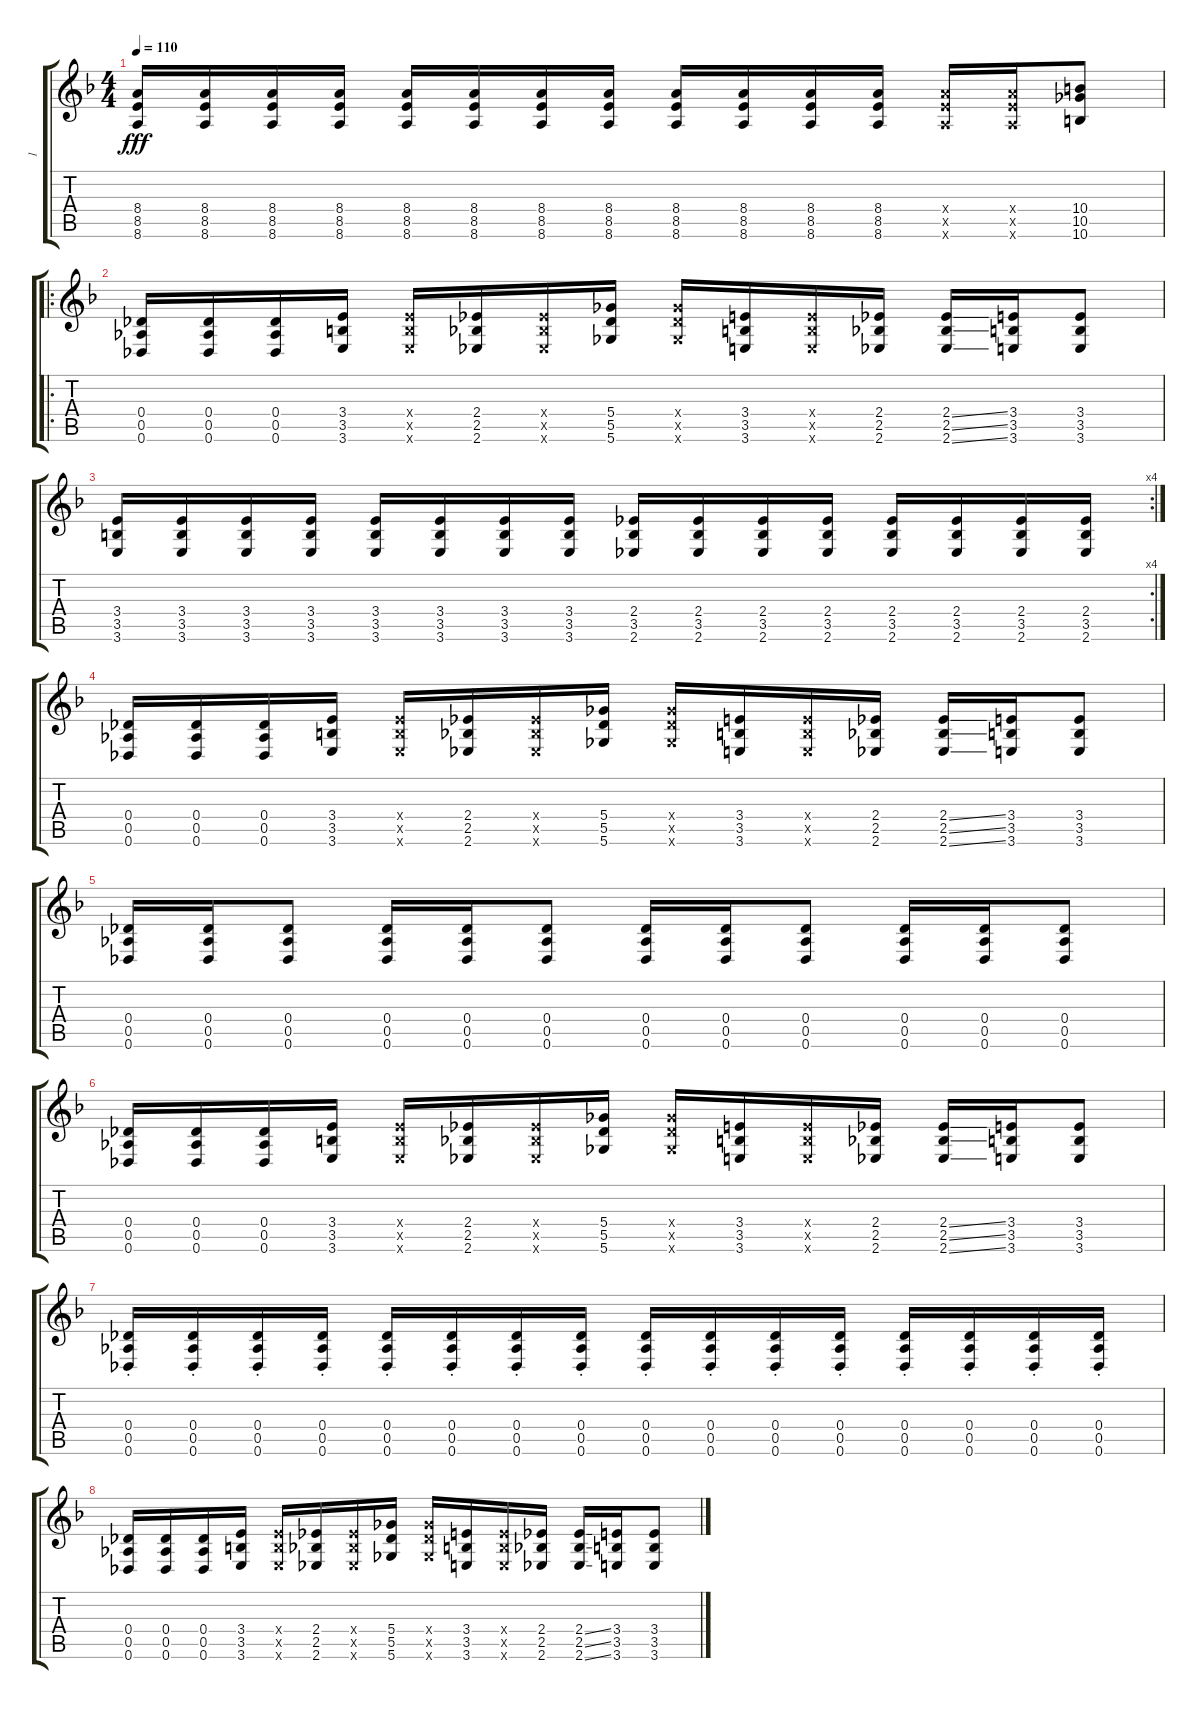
\track ("1" "1") {instrument distortionguitar}
\staff {score tabs}
\tuning (Eb4 Bb3 Gb3 Db3 Ab2 Db2) {hide}
\ts (4 4)
\tempo 110
\clef g2
\ks f
(8.4 8.5 8.6).16{dy fff} (8.4 8.5 8.6).16 (8.4 8.5 8.6).16 (8.4 8.5 8.6).16 (8.4 8.5 8.6).16 (8.4 8.5 8.6).16 (8.4 8.5 8.6).16 (8.4 8.5 8.6).16 (8.4 8.5 8.6).16 (8.4 8.5 8.6).16 (8.4 8.5 8.6).16 (8.4 8.5 8.6).16 (8.4{x} 8.5{x} 8.6{x}).16 (8.4{x} 8.5{x} 8.6{x}).16 (10.4 10.5 10.6).8 |
\ro
(0.4 0.5 0.6).16 (0.4 0.5 0.6).16 (0.4 0.5 0.6).16 (3.4 3.5 3.6).16 (3.4{x} 3.5{x} 3.6{x}).16 (2.4 2.5 2.6).16 (2.4{x} 2.5{x} 2.6{x}).16 (5.4 5.5 5.6).16 (5.4{x} 5.5{x} 5.6{x}).16 (3.4 3.5 3.6).16 (3.4{x} 3.5{x} 3.6{x}).16 (2.4 2.5 2.6).16 (2.4{ss} 2.5{ss} 2.6{ss}).16 (3.4 3.5 3.6).16 (3.4 3.5 3.6).8 |
\rc 4
(3.4 3.5 3.6).16 (3.4 3.5 3.6).16 (3.4 3.5 3.6).16 (3.4 3.5 3.6).16 (3.4 3.5 3.6).16 (3.4 3.5 3.6).16 (3.4 3.5 3.6).16 (3.4 3.5 3.6).16 (2.4 3.5 2.6).16 (2.4 3.5 2.6).16 (2.4 3.5 2.6).16 (2.4 3.5 2.6).16 (2.4 3.5 2.6).16 (2.4 3.5 2.6).16 (2.4 3.5 2.6).16 (2.4 3.5 2.6).16 |
(0.4 0.5 0.6).16 (0.4 0.5 0.6).16 (0.4 0.5 0.6).16 (3.4 3.5 3.6).16 (3.4{x} 3.5{x} 3.6{x}).16 (2.4 2.5 2.6).16 (2.4{x} 2.5{x} 2.6{x}).16 (5.4 5.5 5.6).16 (5.4{x} 5.5{x} 5.6{x}).16 (3.4 3.5 3.6).16 (3.4{x} 3.5{x} 3.6{x}).16 (2.4 2.5 2.6).16 (2.4{ss} 2.5{ss} 2.6{ss}).16 (3.4 3.5 3.6).16 (3.4 3.5 3.6).8 |
(0.4 0.5 0.6).16 (0.4 0.5 0.6).16 (0.4 0.5 0.6).8 (0.4 0.5 0.6).16 (0.4 0.5 0.6).16 (0.4 0.5 0.6).8 (0.4 0.5 0.6).16 (0.4 0.5 0.6).16 (0.4 0.5 0.6).8 (0.4 0.5 0.6).16 (0.4 0.5 0.6).16 (0.4 0.5 0.6).8 |
(0.4 0.5 0.6).16 (0.4 0.5 0.6).16 (0.4 0.5 0.6).16 (3.4 3.5 3.6).16 (3.4{x} 3.5{x} 3.6{x}).16 (2.4 2.5 2.6).16 (2.4{x} 2.5{x} 2.6{x}).16 (5.4 5.5 5.6).16 (5.4{x} 5.5{x} 5.6{x}).16 (3.4 3.5 3.6).16 (3.4{x} 3.5{x} 3.6{x}).16 (2.4 2.5 2.6).16 (2.4{ss} 2.5{ss} 2.6{ss}).16 (3.4 3.5 3.6).16 (3.4 3.5 3.6).8 |
(0.4{st} 0.5{st} 0.6{st}).16 (0.4{st} 0.5{st} 0.6{st}).16 (0.4{st} 0.5{st} 0.6{st}).16 (0.4{st} 0.5{st} 0.6{st}).16 (0.4{st} 0.5{st} 0.6{st}).16 (0.4{st} 0.5{st} 0.6{st}).16 (0.4{st} 0.5{st} 0.6{st}).16 (0.4{st} 0.5{st} 0.6{st}).16 (0.4{st} 0.5{st} 0.6{st}).16 (0.4{st} 0.5{st} 0.6{st}).16 (0.4{st} 0.5{st} 0.6{st}).16 (0.4{st} 0.5{st} 0.6{st}).16 (0.4{st} 0.5{st} 0.6{st}).16 (0.4{st} 0.5{st} 0.6{st}).16 (0.4{st} 0.5{st} 0.6{st}).16 (0.4{st} 0.5{st} 0.6{st}).16 |
(0.4 0.5 0.6).16 (0.4 0.5 0.6).16 (0.4 0.5 0.6).16 (3.4 3.5 3.6).16 (3.4{x} 3.5{x} 3.6{x}).16 (2.4 2.5 2.6).16 (2.4{x} 2.5{x} 2.6{x}).16 (5.4 5.5 5.6).16 (5.4{x} 5.5{x} 5.6{x}).16 (3.4 3.5 3.6).16 (3.4{x} 3.5{x} 3.6{x}).16 (2.4 2.5 2.6).16 (2.4{ss} 2.5{ss} 2.6{ss}).16 (3.4 3.5 3.6).16 (3.4 3.5 3.6).8
